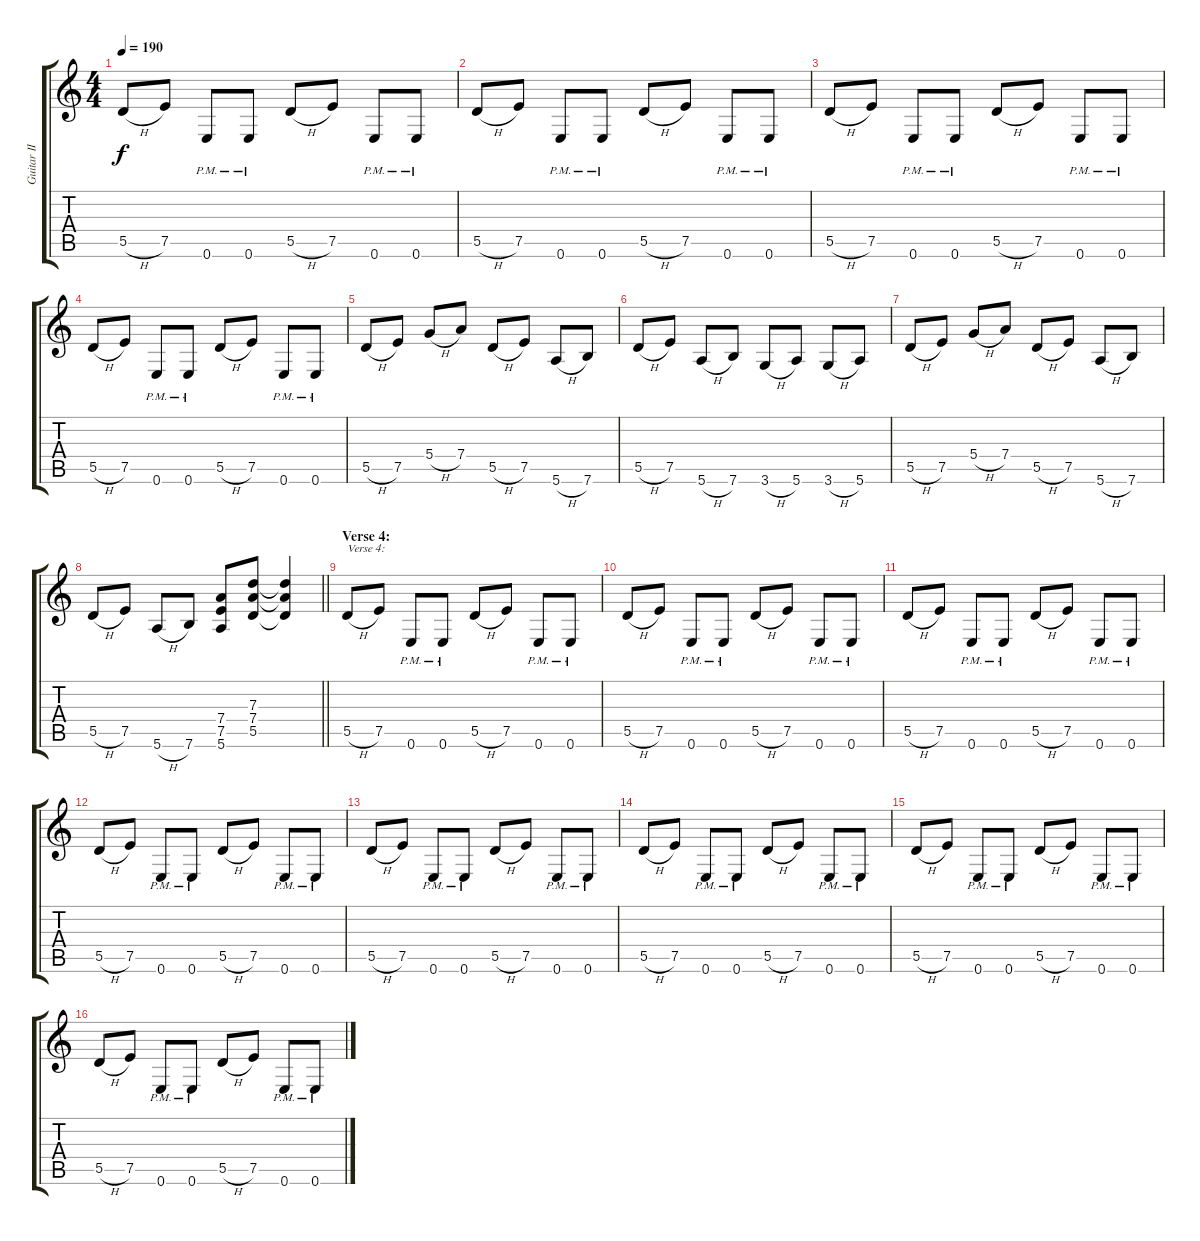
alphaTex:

\track ("Guitar II" "Guitar II") {instrument distortionguitar}
\staff {score tabs}
\tuning (E4 B3 G3 D3 A2 E2) {hide}
\ts (4 4)
\tempo 190
\clef g2
\ks c
5.5{h}.8{dy f} 7.5.8 0.6{pm}.8 0.6{pm}.8 5.5{h}.8 7.5.8 0.6{pm}.8 0.6{pm}.8 |
5.5{h}.8 7.5.8 0.6{pm}.8 0.6{pm}.8 5.5{h}.8 7.5.8 0.6{pm}.8 0.6{pm}.8 |
5.5{h}.8 7.5.8 0.6{pm}.8 0.6{pm}.8 5.5{h}.8 7.5.8 0.6{pm}.8 0.6{pm}.8 |
5.5{h}.8 7.5.8 0.6{pm}.8 0.6{pm}.8 5.5{h}.8 7.5.8 0.6{pm}.8 0.6{pm}.8 |
5.5{h}.8 7.5.8 5.4{h}.8 7.4.8 5.5{h}.8 7.5.8 5.6{h}.8 7.6.8 |
5.5{h}.8 7.5.8 5.6{h}.8 7.6.8 3.6{h}.8 5.6.8 3.6{h}.8 5.6.8 |
5.5{h}.8 7.5.8 5.4{h}.8 7.4.8 5.5{h}.8 7.5.8 5.6{h}.8 7.6.8 |
\barLineRight lightlight
5.5{h}.8 7.5.8 5.6{h}.8 7.6.8 (7.4 7.5 5.6).8 (7.3 7.4 5.5).8 (7.3{t} 7.4{t} 5.5{t}).4 |
\section ("" "Verse 4:")
5.5{h}.8{txt "Verse 4:"} 7.5.8 0.6{pm}.8 0.6{pm}.8 5.5{h}.8 7.5.8 0.6{pm}.8 0.6{pm}.8 |
5.5{h}.8 7.5.8 0.6{pm}.8 0.6{pm}.8 5.5{h}.8 7.5.8 0.6{pm}.8 0.6{pm}.8 |
5.5{h}.8 7.5.8 0.6{pm}.8 0.6{pm}.8 5.5{h}.8 7.5.8 0.6{pm}.8 0.6{pm}.8 |
5.5{h}.8 7.5.8 0.6{pm}.8 0.6{pm}.8 5.5{h}.8 7.5.8 0.6{pm}.8 0.6{pm}.8 |
5.5{h}.8 7.5.8 0.6{pm}.8 0.6{pm}.8 5.5{h}.8 7.5.8 0.6{pm}.8 0.6{pm}.8 |
5.5{h}.8 7.5.8 0.6{pm}.8 0.6{pm}.8 5.5{h}.8 7.5.8 0.6{pm}.8 0.6{pm}.8 |
5.5{h}.8 7.5.8 0.6{pm}.8 0.6{pm}.8 5.5{h}.8 7.5.8 0.6{pm}.8 0.6{pm}.8 |
5.5{h}.8 7.5.8 0.6{pm}.8 0.6{pm}.8 5.5{h}.8 7.5.8 0.6{pm}.8 0.6{pm}.8
